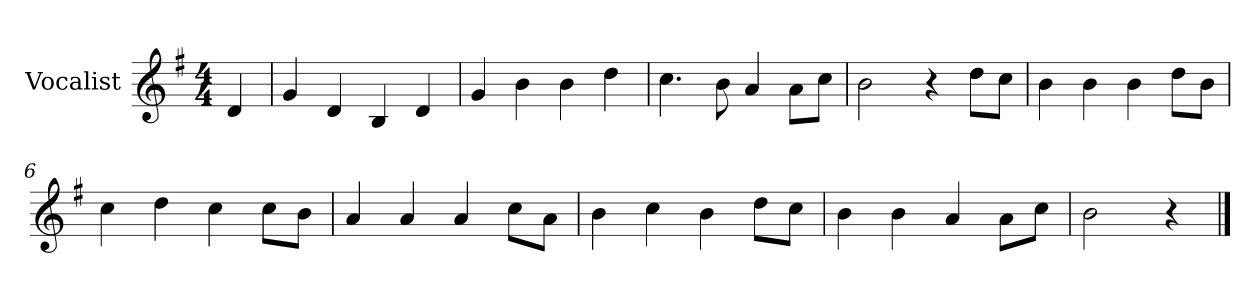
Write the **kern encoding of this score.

**kern
*part1
*staff1
*I"Vocalist
*k[f#]
*G:
*M4/4
=
4d
=1
4g
4d
4B
4d
=2
4g
4b
4b
4dd
=3
4.cc
8b
4a
8aL
8ccJ
=4
2b
4r
8ddL
8ccJ
=5
4b
4b
4b
8ddL
8bJ
=6
4cc
4dd
4cc
8ccL
8bJ
=7
4a
4a
4a
8ccL
8aJ
=8
4b
4cc
4b
8ddL
8ccJ
=9
4b
4b
4a
8aL
8ccJ
=10
2b
4r
==
*-
